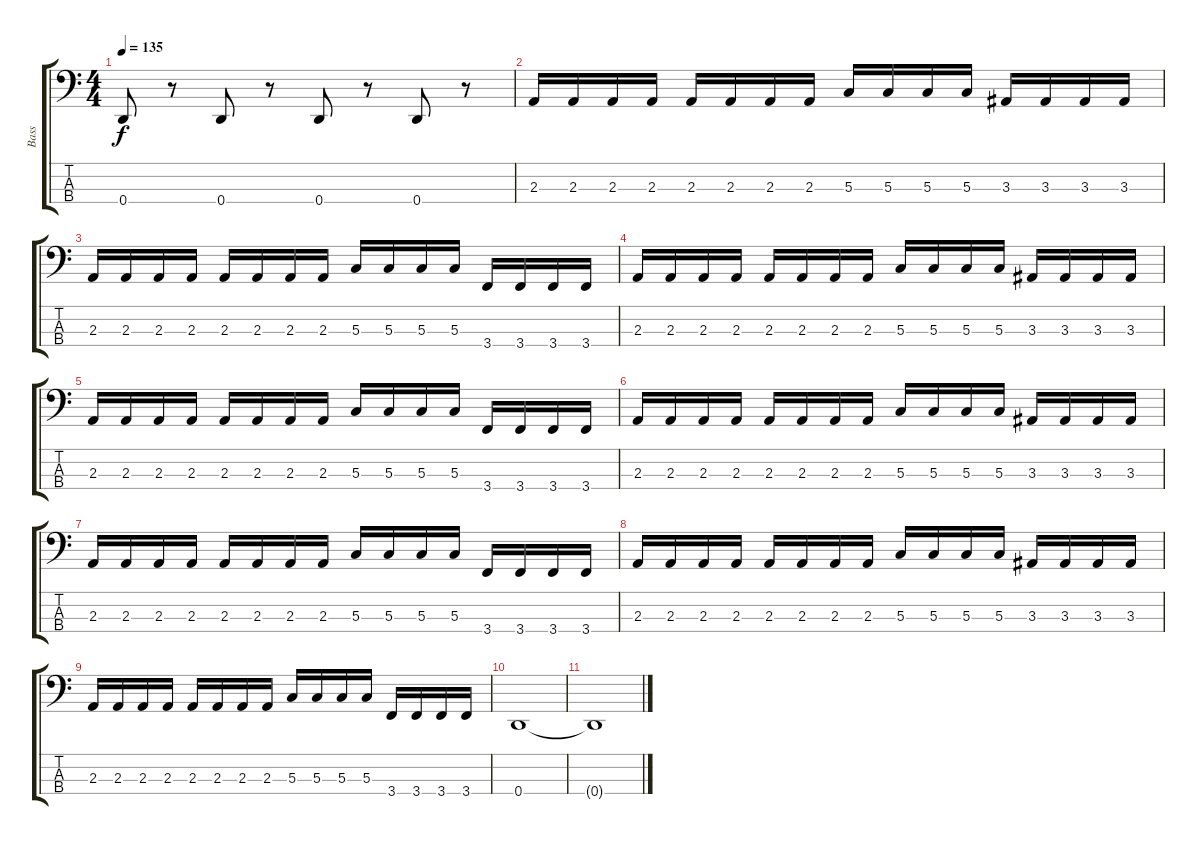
\track ("Bass" "Bass") {instrument electricbassfinger}
\staff {score tabs}
\tuning (F2 C2 G1 D1) {hide}
\ts (4 4)
\tempo 135
\clef f4
\ks c
0.4.8{dy f} r.8 0.4.8 r.8 0.4.8 r.8 0.4.8 r.8 |
2.3.16 2.3.16 2.3.16 2.3.16 2.3.16 2.3.16 2.3.16 2.3.16 5.3.16 5.3.16 5.3.16 5.3.16 3.3.16 3.3.16 3.3.16 3.3.16 |
2.3.16 2.3.16 2.3.16 2.3.16 2.3.16 2.3.16 2.3.16 2.3.16 5.3.16 5.3.16 5.3.16 5.3.16 3.4.16 3.4.16 3.4.16 3.4.16 |
2.3.16 2.3.16 2.3.16 2.3.16 2.3.16 2.3.16 2.3.16 2.3.16 5.3.16 5.3.16 5.3.16 5.3.16 3.3.16 3.3.16 3.3.16 3.3.16 |
2.3.16 2.3.16 2.3.16 2.3.16 2.3.16 2.3.16 2.3.16 2.3.16 5.3.16 5.3.16 5.3.16 5.3.16 3.4.16 3.4.16 3.4.16 3.4.16 |
2.3.16 2.3.16 2.3.16 2.3.16 2.3.16 2.3.16 2.3.16 2.3.16 5.3.16 5.3.16 5.3.16 5.3.16 3.3.16 3.3.16 3.3.16 3.3.16 |
2.3.16 2.3.16 2.3.16 2.3.16 2.3.16 2.3.16 2.3.16 2.3.16 5.3.16 5.3.16 5.3.16 5.3.16 3.4.16 3.4.16 3.4.16 3.4.16 |
2.3.16 2.3.16 2.3.16 2.3.16 2.3.16 2.3.16 2.3.16 2.3.16 5.3.16 5.3.16 5.3.16 5.3.16 3.3.16 3.3.16 3.3.16 3.3.16 |
2.3.16 2.3.16 2.3.16 2.3.16 2.3.16 2.3.16 2.3.16 2.3.16 5.3.16 5.3.16 5.3.16 5.3.16 3.4.16 3.4.16 3.4.16 3.4.16 |
0.4.1 |
0.4{t}.1
